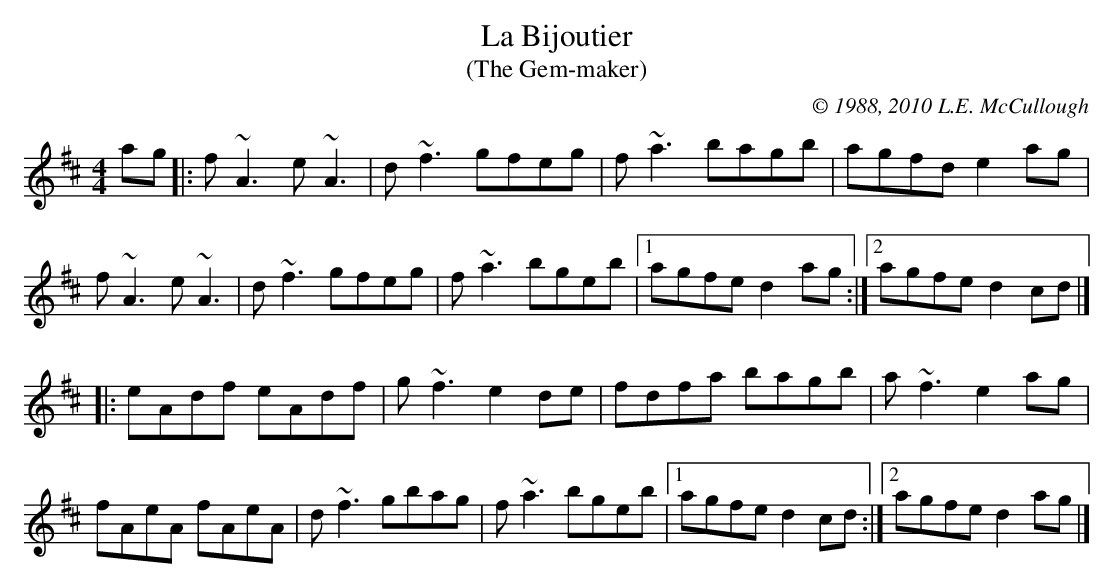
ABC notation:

X:1
T:La Bijoutier
T:(The Gem-maker)
C:© 1988, 2010 L.E. McCullough
M:4/4
L:1/8
K:D
ag|:f~A3 e~A3|d~f3 gfeg|f~a3 bagb|agfd e2ag|
f~A3 e~A3|d~f3 gfeg|f~a3 bgeb|1 agfe d2ag:|2agfe d2cd|]
|:eAdf eAdf|g~f3 e2de|fdfa bagb|a~f3 e2ag|
fAeA fAeA|d~f3 gbag|f~a3 bgeb|1agfe d2cd:|2agfe d2ag|]
